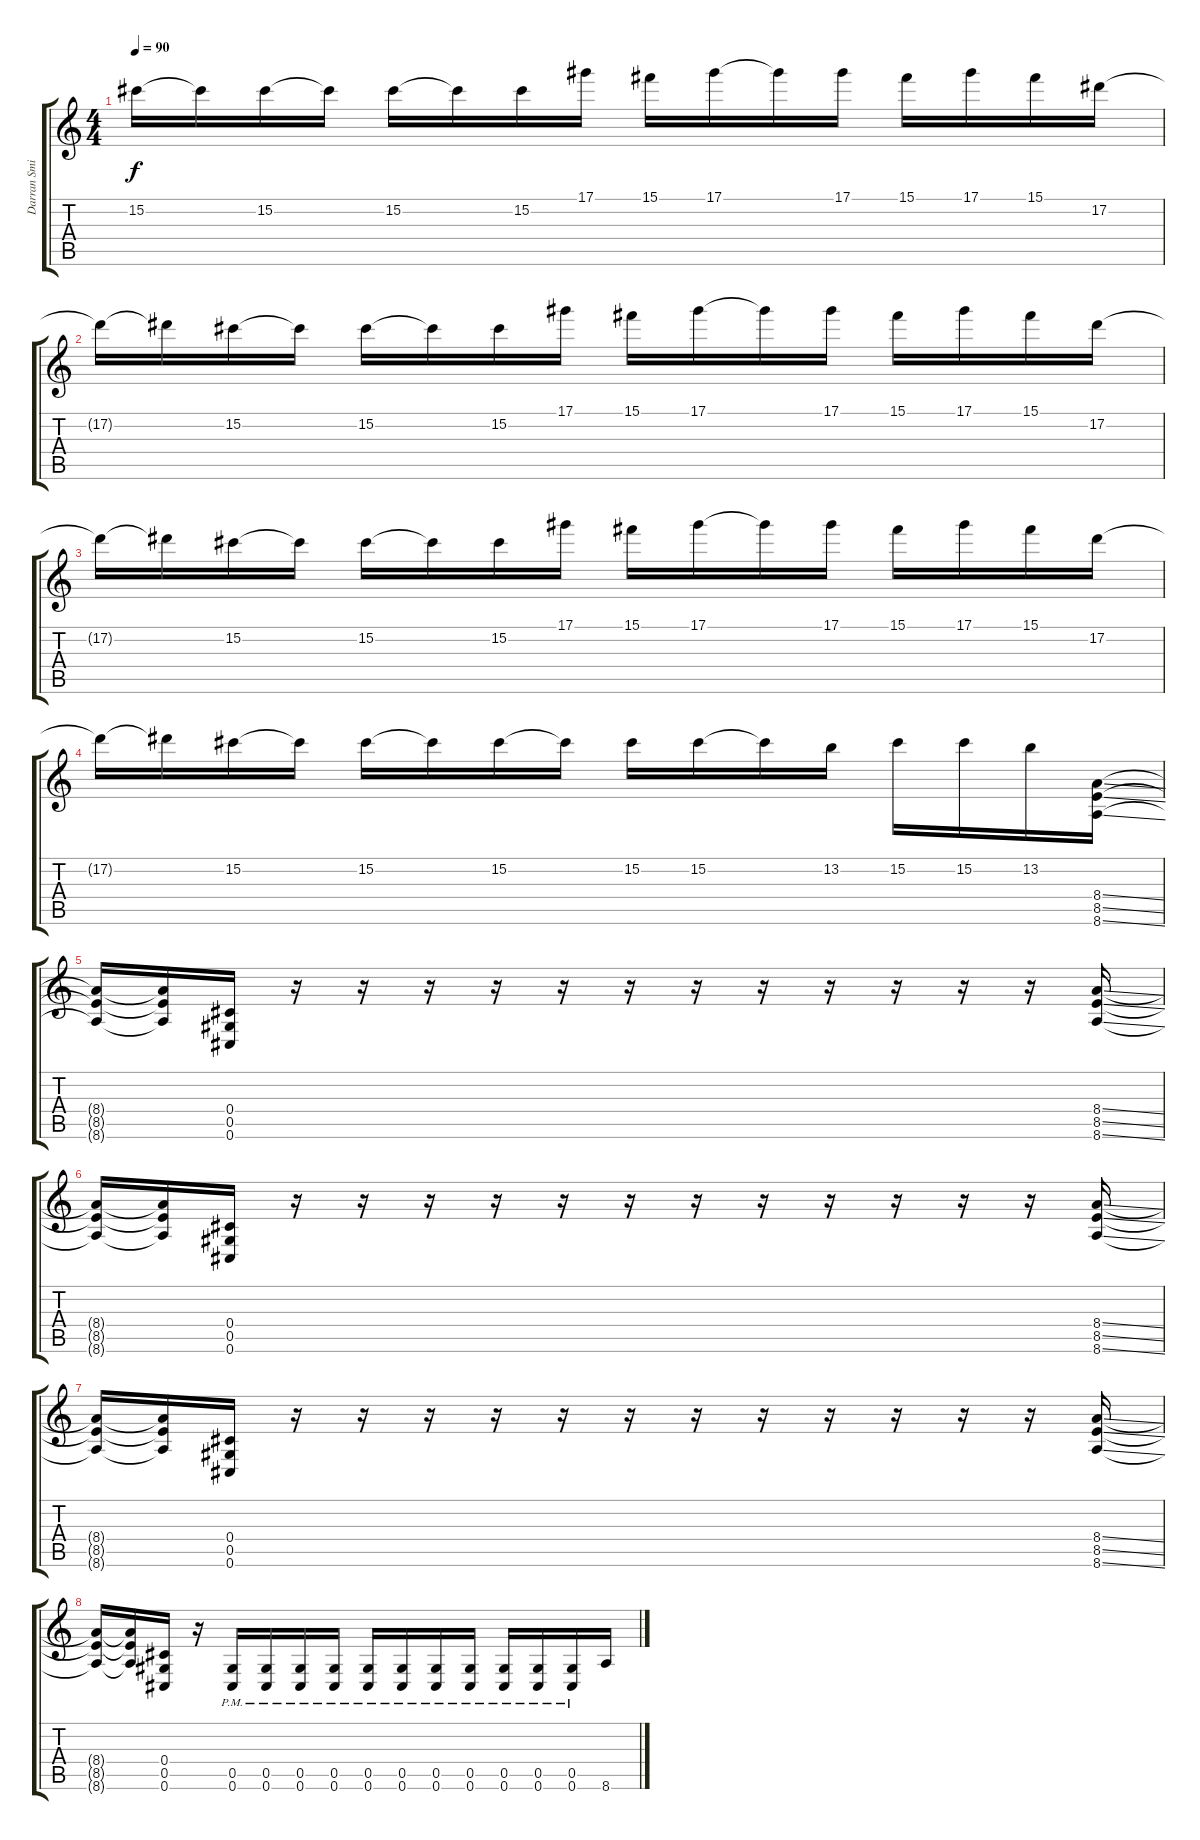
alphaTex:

\track ("Darran Smith" "Darran Smi") {instrument distortionguitar}
\staff {score tabs}
\tuning (Eb4 Bb3 Gb3 Db3 Ab2 Db2) {hide}
\ts (4 4)
\tempo 90
\clef g2
\ks c
15.2{t}.16{dy f} 15.2{t}.16 15.2.16 15.2{t}.16 15.2.16 15.2{t}.16 15.2.16 17.1.16 15.1.16 17.1.16 17.1{t}.16 17.1.16 15.1.16 17.1.16 15.1.16 17.2.16 |
17.2{t}.16 17.2{t}.16 15.2.16 15.2{t}.16 15.2.16 15.2{t}.16 15.2.16 17.1.16 15.1.16 17.1.16 17.1{t}.16 17.1.16 15.1.16 17.1.16 15.1.16 17.2.16 |
17.2{t}.16 17.2{t}.16 15.2.16 15.2{t}.16 15.2.16 15.2{t}.16 15.2.16 17.1.16 15.1.16 17.1.16 17.1{t}.16 17.1.16 15.1.16 17.1.16 15.1.16 17.2.16 |
17.2{t}.16 17.2{t}.16 15.2.16 15.2{t}.16 15.2.16 15.2{t}.16 15.2.16 15.2{t}.16 15.2.16 15.2.16 15.2{t}.16 13.2.16 15.2.16 15.2.16 13.2.16 (8.4{ss} 8.5{ss} 8.6{ss}).16 |
(8.4{t} 8.5{t} 8.6{t}).16 (8.4{t} 8.5{t} 8.6{t}).16 (0.4 0.5 0.6).16 r.16 r.16 r.16 r.16 r.16 r.16 r.16 r.16 r.16 r.16 r.16 r.16 (8.4{ss} 8.5{ss} 8.6{ss}).16 |
(8.4{t} 8.5{t} 8.6{t}).16 (8.4{t} 8.5{t} 8.6{t}).16 (0.4 0.5 0.6).16 r.16 r.16 r.16 r.16 r.16 r.16 r.16 r.16 r.16 r.16 r.16 r.16 (8.4{ss} 8.5{ss} 8.6{ss}).16 |
(8.4{t} 8.5{t} 8.6{t}).16 (8.4{t} 8.5{t} 8.6{t}).16 (0.4 0.5 0.6).16 r.16 r.16 r.16 r.16 r.16 r.16 r.16 r.16 r.16 r.16 r.16 r.16 (8.4{ss} 8.5{ss} 8.6{ss}).16 |
(8.4{t} 8.5{t} 8.6{t}).16 (8.4{t} 8.5{t} 8.6{t}).16 (0.4 0.5 0.6).16 r.16 (0.5{pm} 0.6{pm}).16 (0.5{pm} 0.6{pm}).16 (0.5{pm} 0.6{pm}).16 (0.5{pm} 0.6{pm}).16 (0.5{pm} 0.6{pm}).16 (0.5{pm} 0.6{pm}).16 (0.5{pm} 0.6{pm}).16 (0.5{pm} 0.6{pm}).16 (0.5{pm} 0.6{pm}).16 (0.5{pm} 0.6{pm}).16 (0.5{pm} 0.6{pm}).16 8.6{ss}.16
